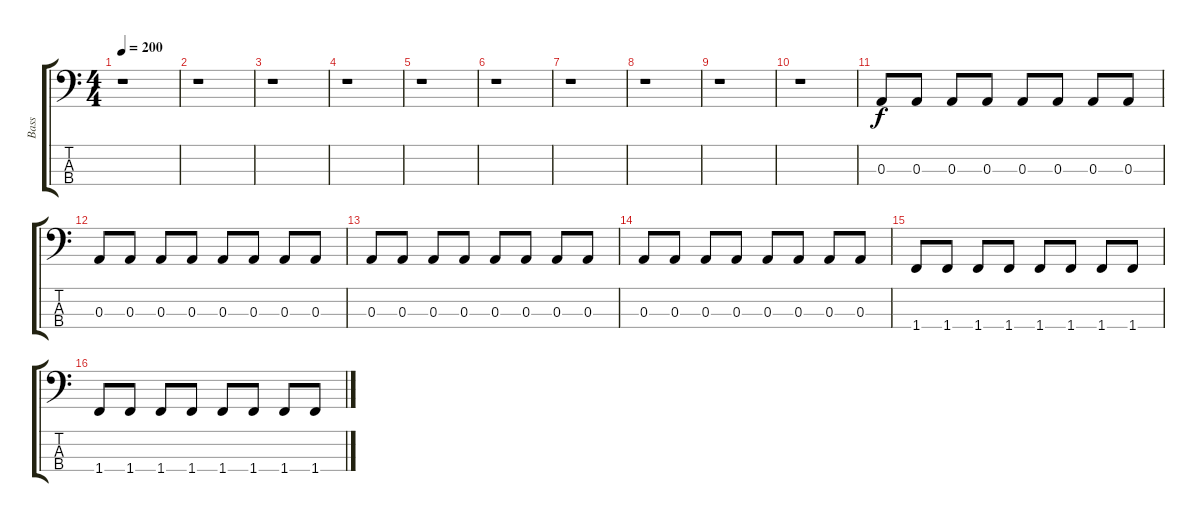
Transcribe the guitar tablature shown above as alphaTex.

\track ("Bass" "Bass") {instrument electricbassfinger}
\staff {score tabs}
\tuning (G2 D2 A1 E1) {hide}
\ts (4 4)
\tempo 200
\clef f4
\ks c
r.1{dy f instrument electricbassfinger} |
r.1 |
r.1 |
r.1 |
r.1 |
r.1 |
r.1 |
r.1 |
r.1 |
r.1 |
0.3.8 0.3.8 0.3.8 0.3.8 0.3.8 0.3.8 0.3.8 0.3.8 |
0.3.8 0.3.8 0.3.8 0.3.8 0.3.8 0.3.8 0.3.8 0.3.8 |
0.3.8 0.3.8 0.3.8 0.3.8 0.3.8 0.3.8 0.3.8 0.3.8 |
0.3.8 0.3.8 0.3.8 0.3.8 0.3.8 0.3.8 0.3.8 0.3.8 |
1.4.8 1.4.8 1.4.8 1.4.8 1.4.8 1.4.8 1.4.8 1.4.8 |
1.4.8 1.4.8 1.4.8 1.4.8 1.4.8 1.4.8 1.4.8 1.4.8
